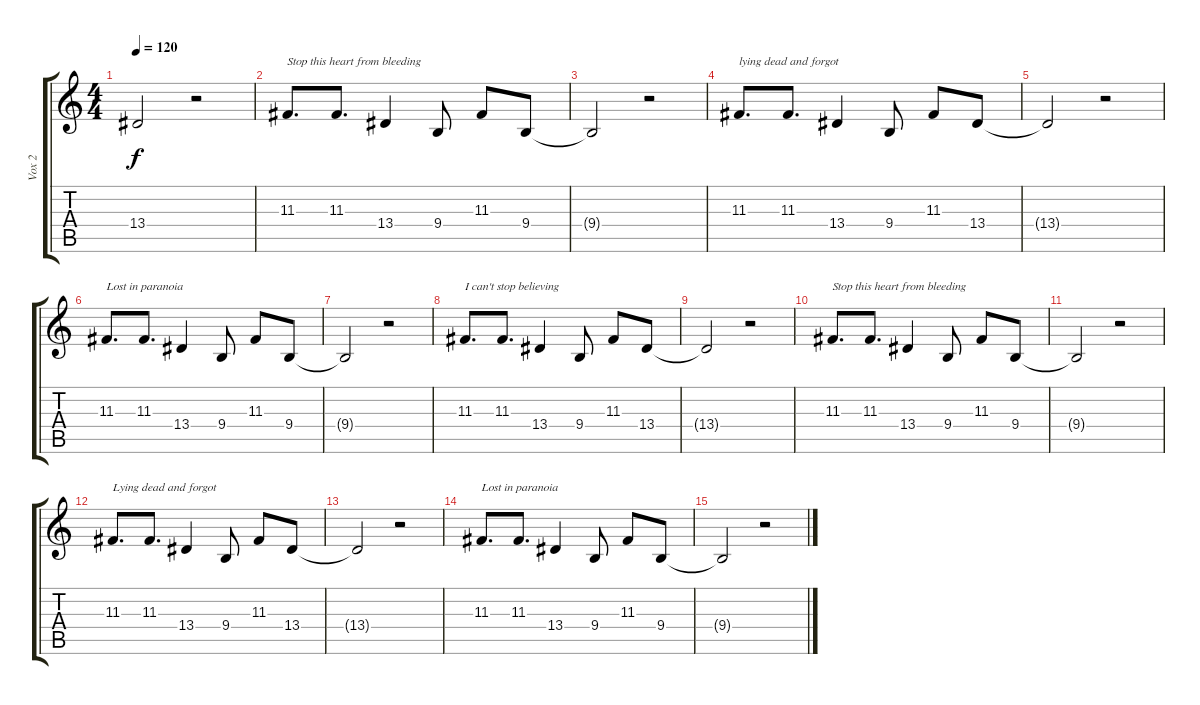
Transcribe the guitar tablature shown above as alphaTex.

\track ("Vox 2" "Vox 2") {instrument oboe}
\staff {score tabs}
\tuning (E4 B3 G3 D3 A2 E2) {hide}
\ts (4 4)
\tempo 120
\clef g2
\ks c
13.4{t}.2{dy f} r.2 |
11.3.8{d txt "Stop this heart from bleeding"} 11.3.8{d} 13.4.4 9.4.8 11.3.8 9.4.8 |
9.4{t}.2 r.2 |
11.3.8{d txt "lying dead and forgot"} 11.3.8{d} 13.4.4 9.4.8 11.3.8 13.4.8 |
13.4{t}.2 r.2 |
11.3.8{d txt "Lost in paranoia"} 11.3.8{d} 13.4.4 9.4.8 11.3.8 9.4.8 |
9.4{t}.2 r.2 |
11.3.8{d txt "I can't stop believing"} 11.3.8{d} 13.4.4 9.4.8 11.3.8 13.4.8 |
13.4{t}.2 r.2 |
11.3.8{d txt "Stop this heart from bleeding"} 11.3.8{d} 13.4.4 9.4.8 11.3.8 9.4.8 |
9.4{t}.2 r.2 |
11.3.8{d txt "Lying dead and forgot"} 11.3.8{d} 13.4.4 9.4.8 11.3.8 13.4.8 |
13.4{t}.2 r.2 |
11.3.8{d txt "Lost in paranoia"} 11.3.8{d} 13.4.4 9.4.8 11.3.8 9.4.8 |
9.4{t}.2 r.2
